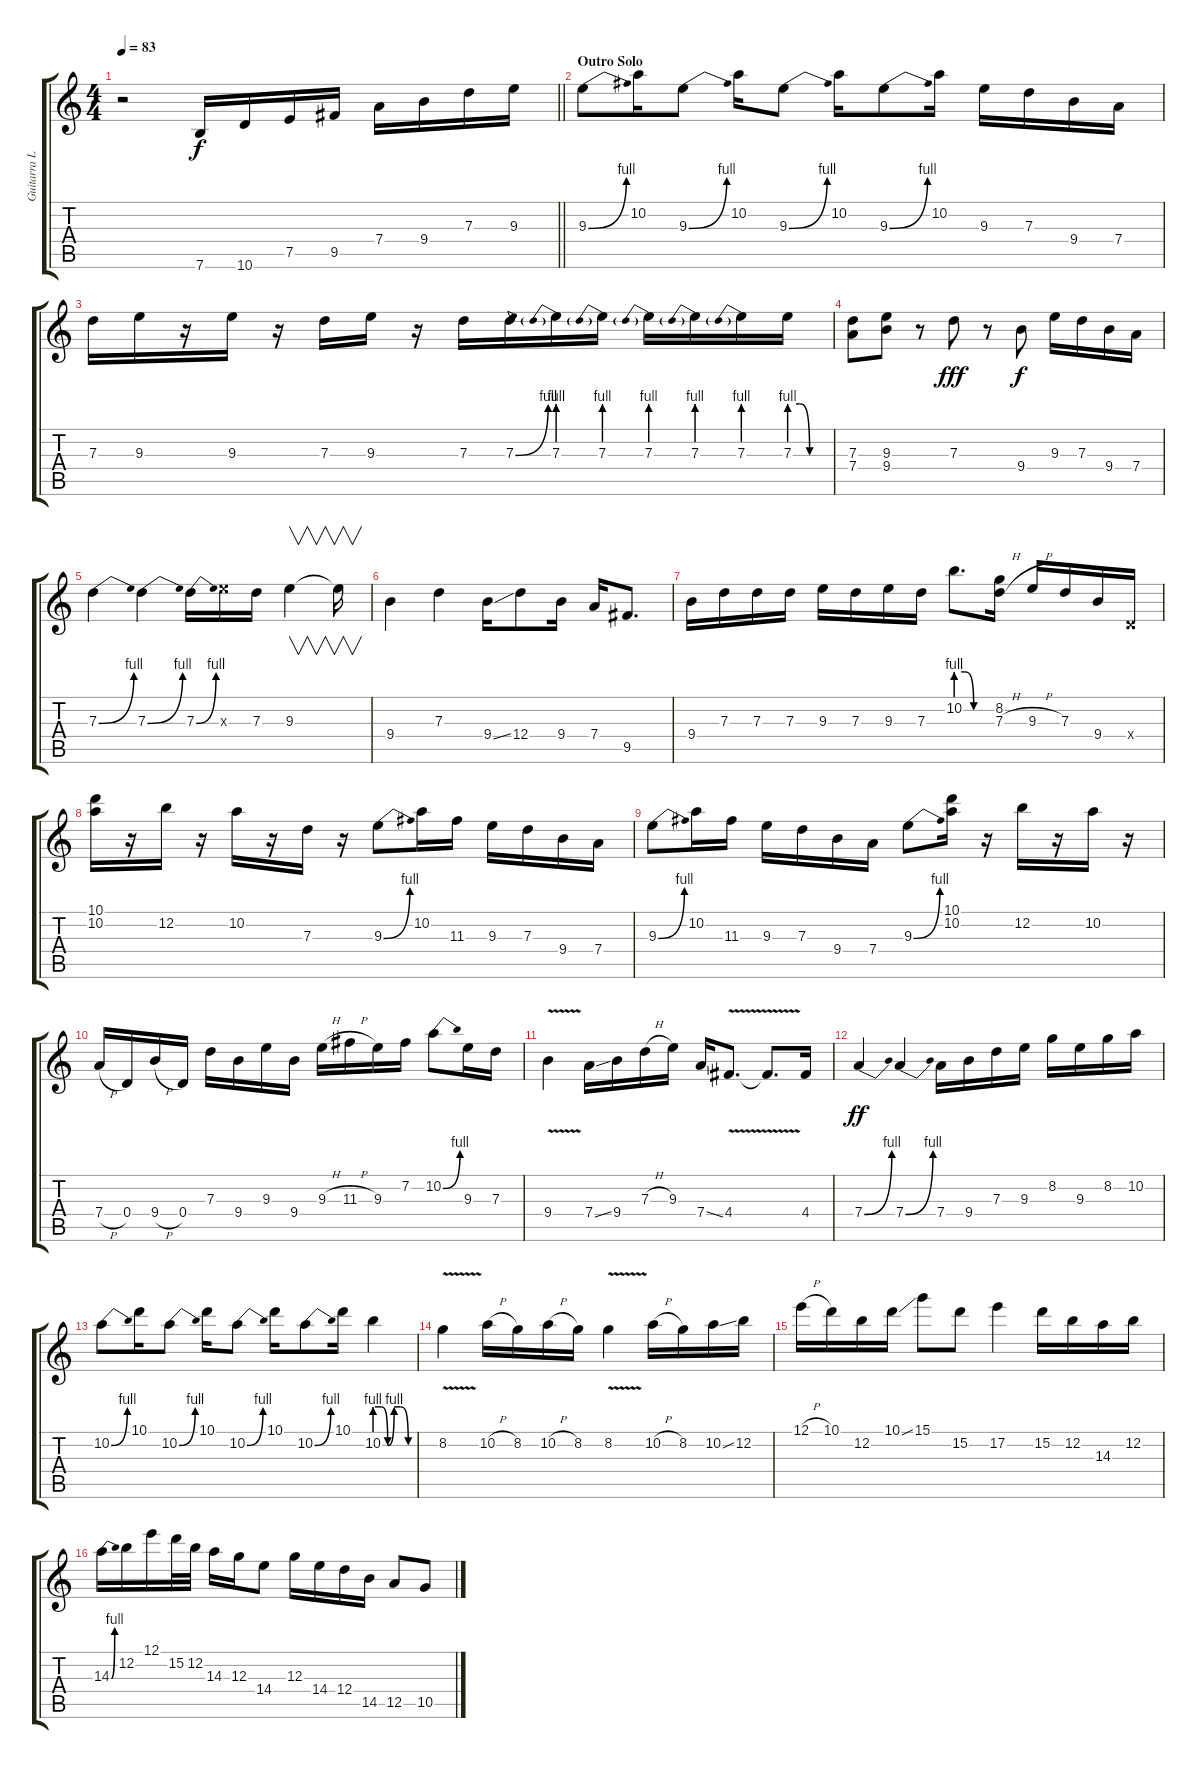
\track ("Guitarra Lead" "Guitarra L") {instrument overdrivenguitar}
\staff {score tabs}
\tuning (E4 B3 G3 D3 A2 E2) {hide}
\ts (4 4)
\tempo 83
\clef g2
\barLineRight lightlight
\ks c
r.2{dy f} 7.6.16{volume 16} 10.6.16 7.5.16 9.5.16 7.4.16 9.4.16 7.3.16 9.3.16 |
\section ("" "Outro Solo")
9.3{be (bend 0 0 60 4)}.8 10.2.16 9.3{be (bend 0 0 60 4)}.8 10.2.16 9.3{be (bend 0 0 60 4)}.8 10.2.16 9.3{be (bend 0 0 60 4)}.8 10.2.16 9.3.16 7.3.16 9.4.16 7.4.16 |
7.3.16 9.3.16 r.16 9.3.16 r.16 7.3.16 9.3.16 r.16 7.3.16 7.3{be (bend 0 0 60 4)}.16 7.3{be (prebend 0 4 60 4)}.16 7.3{be (prebend 0 4 60 4)}.16 7.3{be (prebend 0 4 60 4)}.16 7.3{be (prebend 0 4 60 4)}.16 7.3{be (prebend 0 4 60 4)}.16 7.3{be (custom 0 4 15 4 30 0 60 0)}.16 |
(7.3 7.4).8 (9.3 9.4).8 r.8 7.3.8{dy fff} r.8 9.4.8{dy f} 9.3.16 7.3.16 9.4.16 7.4.16 |
7.3{be (bend 0 0 60 4)}.4 7.3{be (bend 0 0 60 4)}.4 7.3{be (bend 0 0 60 4)}.16 9.3{x}.16 7.3.16 9.3.4{v} 9.3{t}.16{v} |
9.4.4 7.3.4 9.4{ss}.16 12.4.8 9.4.16 7.4.16 9.5.8{d} |
9.4.16 7.3.16 7.3.16 7.3.16 9.3.16 7.3.16 9.3.16 7.3.16 10.2{be (custom 0 4 15 4 30 0 60 0)}.8{d} (8.2 7.3{h}).16 9.3{h}.16 7.3.16 9.4.16 0.4{x}.16 |
(10.1 10.2).16 r.16 12.2.16 r.16 10.2.16 r.16 7.3.16 r.16 9.3{be (bend 0 0 60 4)}.8 10.2.16 11.3.16 9.3.16 7.3.16 9.4.16 7.4.16 |
9.3{be (bend 0 0 60 4)}.8 10.2.16 11.3.16 9.3.16 7.3.16 9.4.16 7.4.16 9.3{be (bend 0 0 60 4)}.8 (10.1 10.2).16 r.16 12.2.16 r.16 10.2.16 r.16 |
7.4{h}.16 0.4.16 9.4{h}.16 0.4.16 7.3.16 9.4.16 9.3.16 9.4.16 9.3{h}.16 11.3{h}.16 9.3.16 7.2.16 10.2{be (bend 0 0 60 4)}.8 9.3.16 7.3.16 |
9.4{v}.4 7.4{ss}.16 9.4.16 7.3{h}.16 9.3.16 7.4{ss}.16 4.4{v}.8{d} 4.4{v t}.8{d} 4.4.16 |
7.4{be (bend 0 0 60 4)}.4{dy ff} 7.4{be (bend 0 0 60 4)}.4 7.4.16 9.4.16 7.3.16 9.3.16 8.2.16 9.3.16 8.2.16 10.2.16 |
10.2{be (bend 0 0 60 4)}.8 10.1.16 10.2{be (bend 0 0 60 4)}.8 10.1.16 10.2{be (bend 0 0 60 4)}.8 10.1.16 10.2{be (bend 0 0 60 4)}.8 10.1.16 10.2{be (custom 0 4 10 4 20 0 30 4 40 4 52 0 60 0)}.4 |
8.2{v}.4 10.2{h}.16 8.2.16 10.2{h}.16 8.2.16 8.2{v}.4 10.2{h}.16 8.2.16 10.2{ss}.16 12.2.16 |
12.1{h}.16 10.1.16 12.2.16 10.1{ss}.16 15.1.8 15.2.8 17.2.4 15.2.16 12.2.16 14.3.16 12.2.16 |
14.3{be (bend 0 0 60 4)}.16 12.2.16 12.1.16 15.2.32 12.2.32 14.3.16 12.3.16 14.4.8 12.3.16 14.4.16 12.4.16 14.5.16 12.5.8 10.5.8
